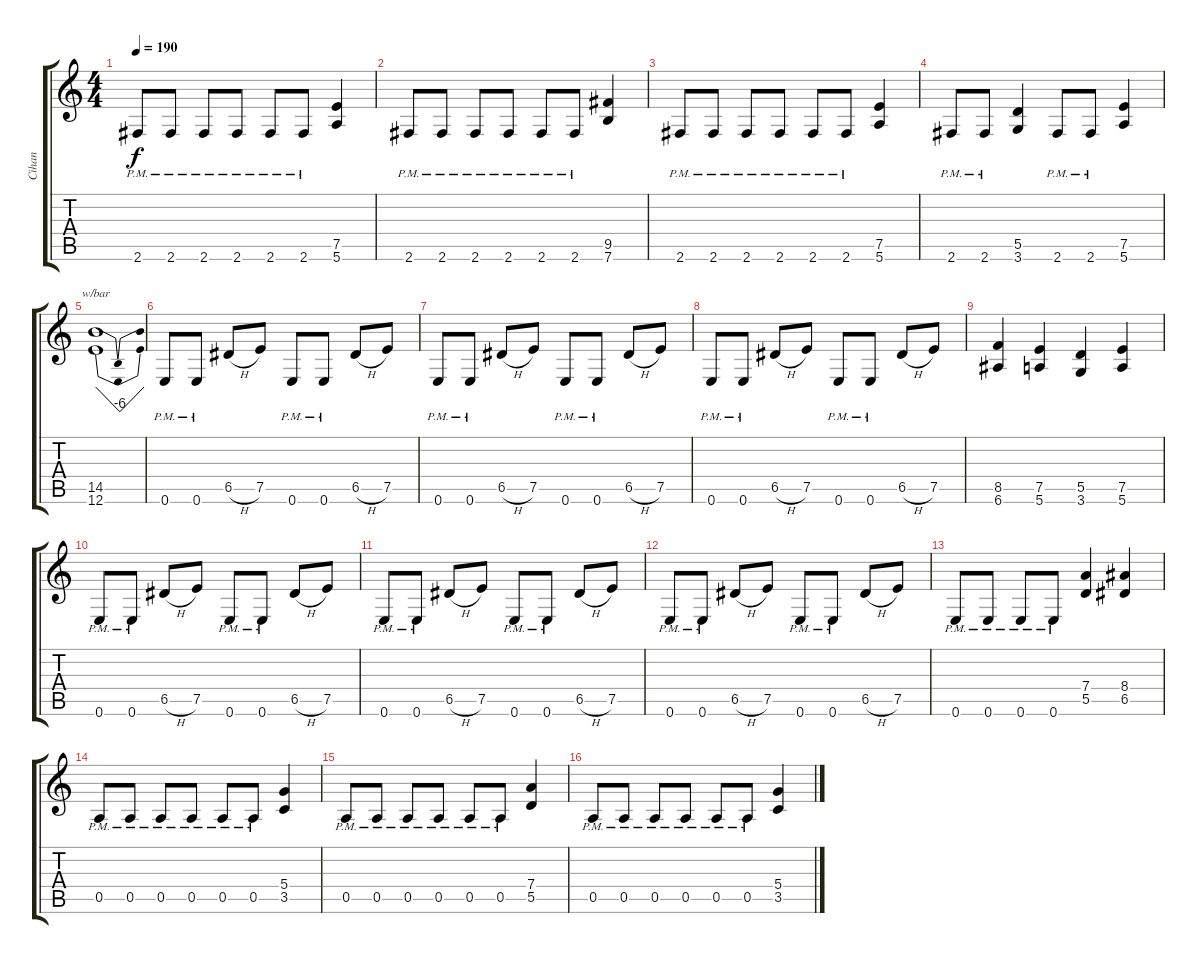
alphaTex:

\track ("Cihan" "Cihan") {instrument distortionguitar}
\staff {score tabs}
\tuning (E4 B3 G3 D3 A2 E2) {hide}
\ts (4 4)
\tempo 190
\clef g2
\ks c
2.6{pm}.8{dy f} 2.6{pm}.8 2.6{pm}.8 2.6{pm}.8 2.6{pm}.8 2.6{pm}.8 (7.5 5.6).4 |
2.6{pm}.8 2.6{pm}.8 2.6{pm}.8 2.6{pm}.8 2.6{pm}.8 2.6{pm}.8 (9.5 7.6).4 |
2.6{pm}.8 2.6{pm}.8 2.6{pm}.8 2.6{pm}.8 2.6{pm}.8 2.6{pm}.8 (7.5 5.6).4 |
2.6{pm}.8 2.6{pm}.8 (5.5 3.6).4 2.6{pm}.8 2.6{pm}.8 (7.5 5.6).4 |
(14.5 12.6).1{tbe (dip default 0 0 30 -24 60 0)} |
0.6{pm}.8 0.6{pm}.8 6.5{h}.8 7.5.8 0.6{pm}.8 0.6{pm}.8 6.5{h}.8 7.5.8 |
0.6{pm}.8 0.6{pm}.8 6.5{h}.8 7.5.8 0.6{pm}.8 0.6{pm}.8 6.5{h}.8 7.5.8 |
0.6{pm}.8 0.6{pm}.8 6.5{h}.8 7.5.8 0.6{pm}.8 0.6{pm}.8 6.5{h}.8 7.5.8 |
(8.5 6.6).4 (7.5 5.6).4 (5.5 3.6).4 (7.5 5.6).4 |
0.6{pm}.8 0.6{pm}.8 6.5{h}.8 7.5.8 0.6{pm}.8 0.6{pm}.8 6.5{h}.8 7.5.8 |
0.6{pm}.8 0.6{pm}.8 6.5{h}.8 7.5.8 0.6{pm}.8 0.6{pm}.8 6.5{h}.8 7.5.8 |
0.6{pm}.8 0.6{pm}.8 6.5{h}.8 7.5.8 0.6{pm}.8 0.6{pm}.8 6.5{h}.8 7.5.8 |
0.6{pm}.8 0.6{pm}.8 0.6{pm}.8 0.6{pm}.8 (7.4 5.5).4 (8.4 6.5).4 |
0.5{pm}.8 0.5{pm}.8 0.5{pm}.8 0.5{pm}.8 0.5{pm}.8 0.5{pm}.8 (5.4 3.5).4 |
0.5{pm}.8 0.5{pm}.8 0.5{pm}.8 0.5{pm}.8 0.5{pm}.8 0.5{pm}.8 (7.4 5.5).4 |
0.5{pm}.8 0.5{pm}.8 0.5{pm}.8 0.5{pm}.8 0.5{pm}.8 0.5{pm}.8 (5.4 3.5).4
